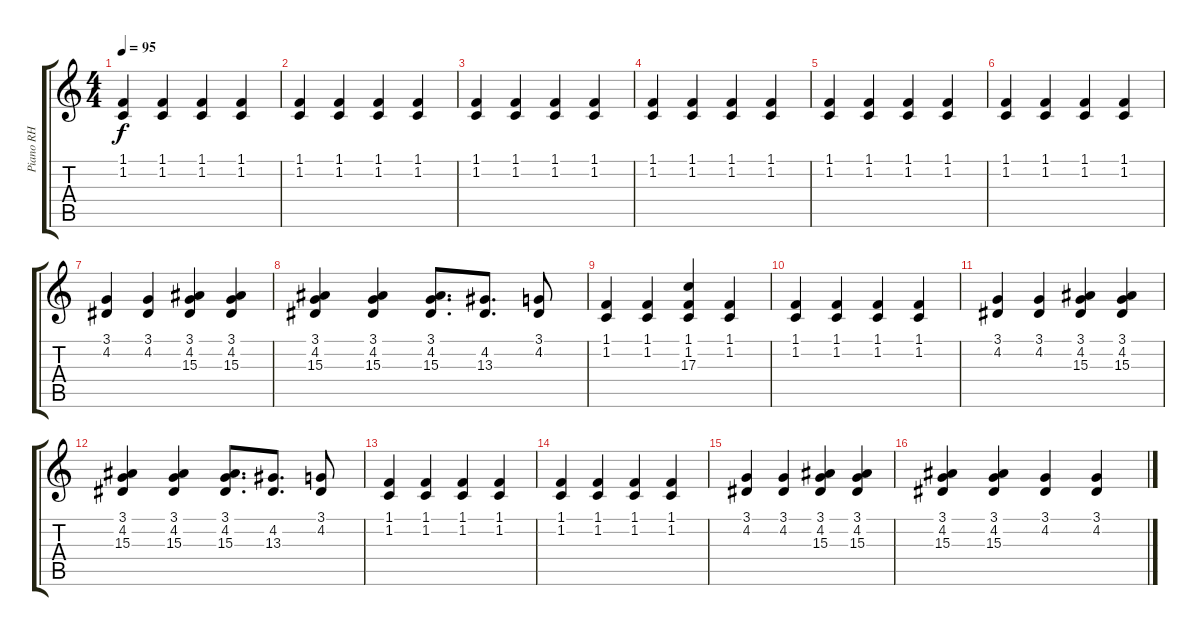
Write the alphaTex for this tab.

\track ("Piano RH" "Piano RH") {instrument electricgrandpiano}
\staff {score tabs}
\tuning (E4 B3 G3 D3 A2 E2) {hide}
\ts (4 4)
\tempo 95
\clef g2
\ks c
(1.1 1.2).4{dy f} (1.1 1.2).4 (1.1 1.2).4 (1.1 1.2).4 |
(1.1 1.2).4 (1.1 1.2).4 (1.1 1.2).4 (1.1 1.2).4 |
(1.1 1.2).4 (1.1 1.2).4 (1.1 1.2).4 (1.1 1.2).4 |
(1.1 1.2).4 (1.1 1.2).4 (1.1 1.2).4 (1.1 1.2).4 |
(1.1 1.2).4 (1.1 1.2).4 (1.1 1.2).4 (1.1 1.2).4 |
(1.1 1.2).4 (1.1 1.2).4 (1.1 1.2).4 (1.1 1.2).4 |
(3.1 4.2).4 (3.1 4.2).4 (3.1 4.2 15.3).4 (3.1 4.2 15.3).4 |
(3.1 4.2 15.3).4 (3.1 4.2 15.3).4 (3.1 4.2 15.3).8{d} (4.2 13.3).8{d} (3.1 4.2).8 |
(1.1 1.2).4 (1.1 1.2).4 (1.1 1.2 17.3).4 (1.1 1.2).4 |
(1.1 1.2).4 (1.1 1.2).4 (1.1 1.2).4 (1.1 1.2).4 |
(3.1 4.2).4 (3.1 4.2).4 (3.1 4.2 15.3).4 (3.1 4.2 15.3).4 |
(3.1 4.2 15.3).4 (3.1 4.2 15.3).4 (3.1 4.2 15.3).8{d} (4.2 13.3).8{d} (3.1 4.2).8 |
(1.1 1.2).4 (1.1 1.2).4 (1.1 1.2).4 (1.1 1.2).4 |
(1.1 1.2).4 (1.1 1.2).4 (1.1 1.2).4 (1.1 1.2).4 |
(3.1 4.2).4 (3.1 4.2).4 (3.1 4.2 15.3).4 (3.1 4.2 15.3).4 |
(3.1 4.2 15.3).4 (3.1 4.2 15.3).4 (3.1 4.2).4 (3.1 4.2).4
